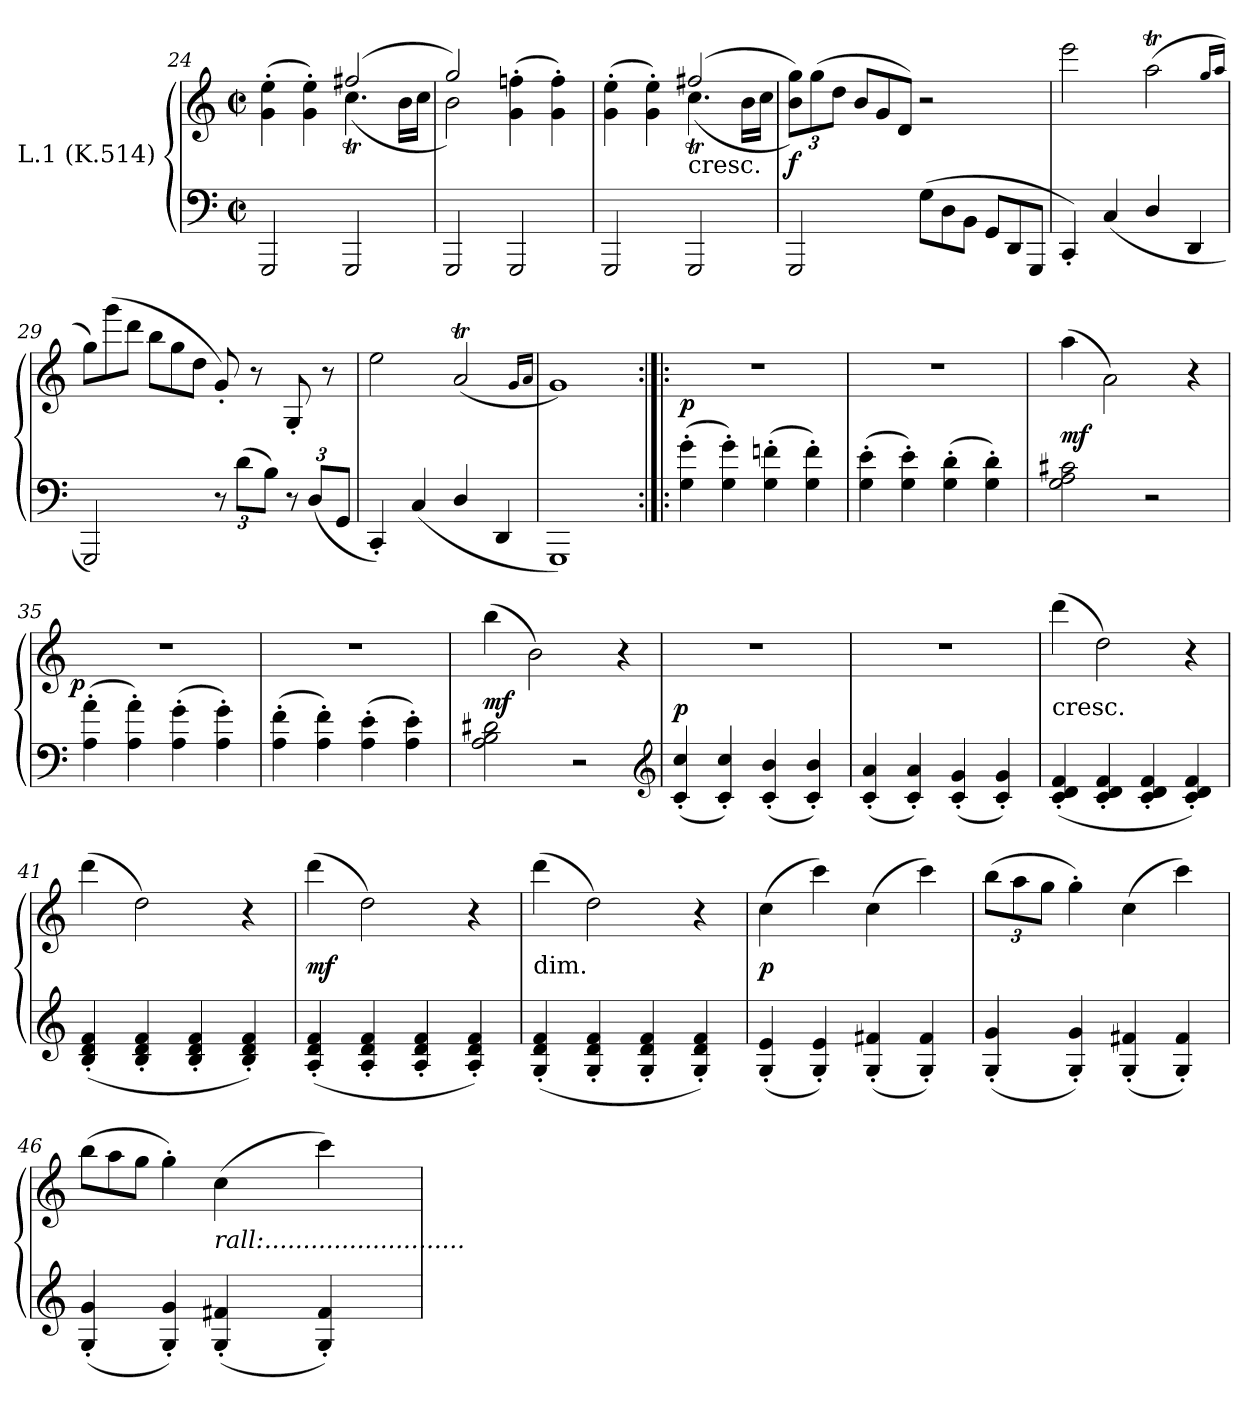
**kern	**kern	**dynam
*part1	*part1	*part1
*staff2	*staff1	*staff1/2
*I"L.1 (K.514)	*	*
*clefF4	*clefG2	*
*k[]	*k[]	*
*C:	*C:	*
*M2/2	*M2/2	*
*met(c|)	*met(c|)	*
=24	=24	=24
*	*^	*
2GGG	2ryy	(4g' 4ee'	.
.	.	4g' 4ee')	.
2GGG	(2ff#X	(4.ccT	.
.	.	16bLL	.
.	.	16ccJJ	.
=25	=25	=25	=25
2GGG	2gg)	2b)	.
2GGG	2ryy	(4g' 4ffn'	.
.	.	4g' 4ff')	.
=26	=26	=26	=26
2GGG	2ryy	(4g' 4ee'	.
.	.	4g' 4ee')	.
!	!LO:TX:c:t=cresc.	!	!
2GGG	(2ff#X	(4.ccT	.
.	.	16bLL	.
.	.	16ccJJ	.
*	*v	*v	*
!!LO:LB:g=z
=27	=27	=27
2GGG	12b 12ggL))	f
.	(12gg	.
.	12ddJ	.
*	*Xtuplet	*
.	12bL	.
.	12g	.
.	12dJ)	.
*Xtuplet	*	*
(<12GL	2r	.
12D	.	.
12BBJ	.	.
12GGL	.	.
12DD	.	.
12GGGJ	.	.
=28	=28	=28
4CC')	2eee	.
(4C	.	.
4D/	(2aaT	.
4DD	.	.
.	16qggLL	.
.	16qaaJJ	.
=29	=29	=29
2GGG)	12ggL)	.
.	(12ggg	.
.	12dddJ	.
.	12bbL	.
.	12gg	.
.	12ddJ	.
*tuplet	*	*
*Xbrackettup	*	*
12r	8g')	.
(12dL	.	.
.	8r	.
12BJ)	.	.
12r	8G'	.
(>12DL	.	.
.	8r	.
12GGJ	.	.
=30	=30	=30
4CC')	2ee	.
(4C	.	.
4D/	(2aT	.
4DD	.	.
.	16qgLL	.
.	16qaJJ	.
=31	=31	=31
1GGG)	1g)	.
!!LO:LB:g=z
=32:|!|:	=32:|!|:	=32:|!|:
(4G' 4g'	1r	p
4G' 4g')	.	.
(4G' 4fn'	.	.
4G' 4f')	.	.
=33	=33	=33
(4G' 4e'	1r	.
4G' 4e')	.	.
(4G' 4d'	.	.
4G' 4d')	.	.
=34	=34	=34
2G 2A 2c#X	(4aa	mf
.	2a\)	.
2r	.	.
.	4r	.
=35	=35	=35
!	!	!LO:DY:rj
(4A' 4a'	1r	p
4A' 4a')	.	.
(4A' 4g'	.	.
4A' 4g')	.	.
=36	=36	=36
(4A' 4f'	1r	.
4A' 4f')	.	.
(4A' 4e'	.	.
4A' 4e')	.	.
=37	=37	=37
2A 2B 2d#X	(4bb	mf
.	2b)	.
2r	.	.
.	4r	.
*clefG2	*	*
!!LO:LB:g=z
=38	=38	=38
(4c' 4cc'	1r	p
4c' 4cc')	.	.
(4c' 4b'	.	.
4c' 4b')	.	.
=39	=39	=39
(4c' 4a'	1r	.
4c' 4a')	.	.
(4c' 4g'	.	.
4c' 4g')	.	.
=40	=40	=40
!	!LO:TX:c:t=cresc.	!
(4c' 4d' 4f'	(4ddd	.
4c' 4d' 4f'	2dd)	.
4c' 4d' 4f'	.	.
4c' 4d' 4f')	4r	.
=41	=41	=41
(4B' 4d' 4f'	(4ddd	.
4B' 4d' 4f'	2dd)	.
4B' 4d' 4f'	.	.
4B' 4d' 4f')	4r	.
=42	=42	=42
(4A' 4d' 4f'	(4ddd	mf
4A' 4d' 4f'	2dd)	.
4A' 4d' 4f'	.	.
4A' 4d' 4f')	4r	.
!!LO:LB:g=z
=43	=43	=43
!	!LO:TX:c:t=dim.	!
(4G' 4d' 4f'	(4ddd	.
4G' 4d' 4f'	2dd)	.
4G' 4d' 4f'	.	.
4G' 4d' 4f')	4r	.
=44	=44	=44
(4G' 4e'	(4cc	p
4G' 4e')	4ccc)	.
(4G' 4f#X'	(4cc	.
4G' 4f#')	4ccc)	.
=45	=45	=45
*	*tuplet	*
(4G' 4g'	(12bbL	.
.	12aa	.
.	12ggJ	.
4G' 4g')	4gg')	.
(4G' 4f#X'	(4cc	.
4G' 4f#')	4ccc)	.
=46	=46	=46
*	*Xtuplet	*
(4G' 4g'	(12bbL	.
.	12aa	.
.	12ggJ	.
4G' 4g')	4gg')	.
!	!LO:TX:c:i:t=rall&colon;..........................	!
(4G' 4f#X'	(4cc	.
4G' 4f#')	4ccc)	.
=	=	=
*-	*-	*-
